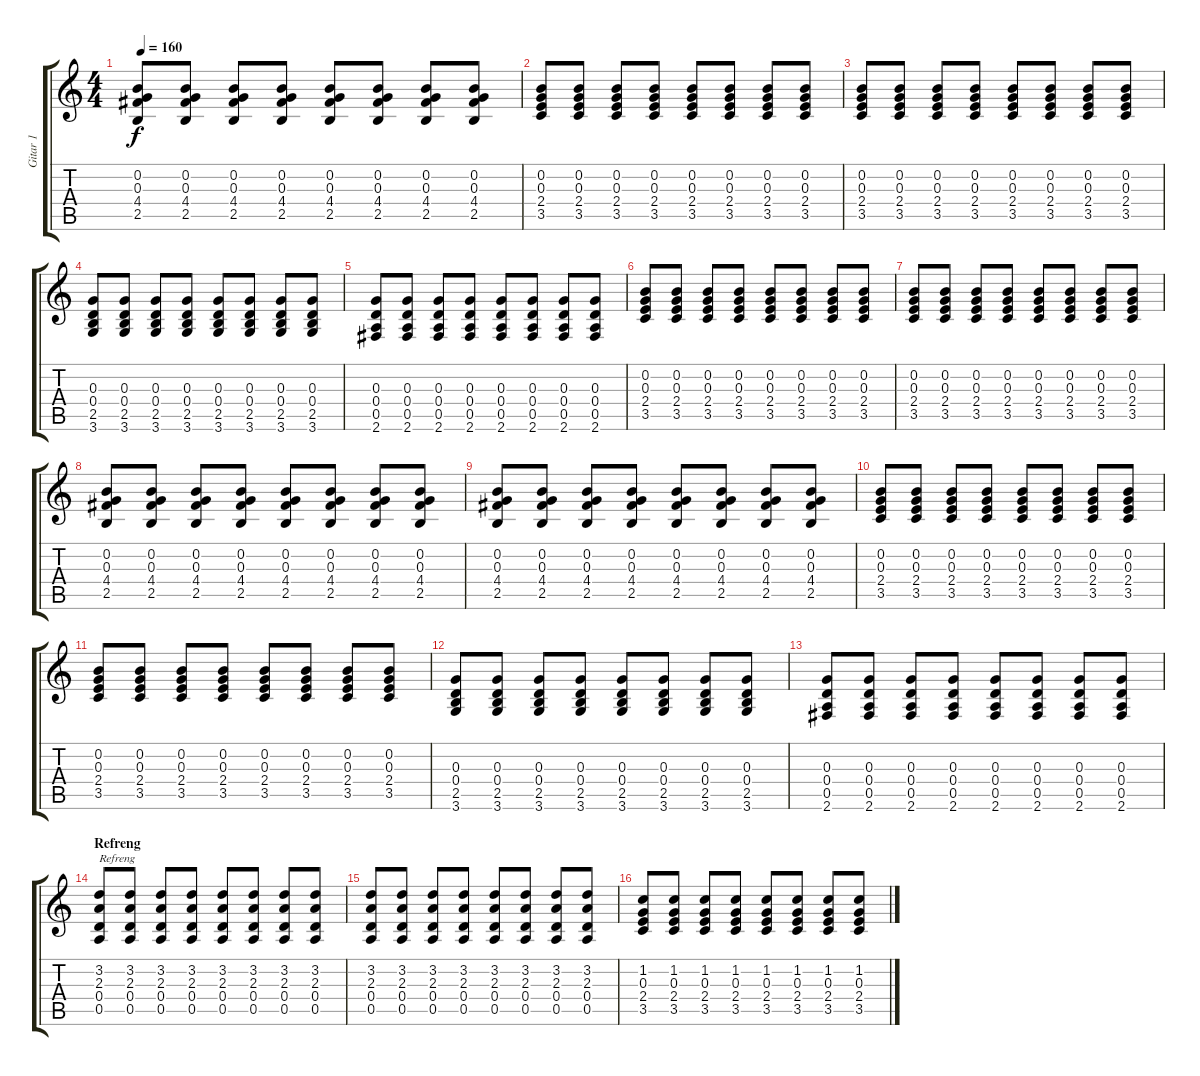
\track ("Gitar 1" "Gitar 1") {instrument overdrivenguitar}
\staff {score tabs}
\tuning (E4 B3 G3 D3 A2 E2) {hide}
\ts (4 4)
\tempo 160
\clef g2
\ks c
(0.2 0.3 4.4 2.5).8{dy f} (0.2 0.3 4.4 2.5).8 (0.2 0.3 4.4 2.5).8 (0.2 0.3 4.4 2.5).8 (0.2 0.3 4.4 2.5).8 (0.2 0.3 4.4 2.5).8 (0.2 0.3 4.4 2.5).8 (0.2 0.3 4.4 2.5).8 |
(0.2 0.3 2.4 3.5).8 (0.2 0.3 2.4 3.5).8 (0.2 0.3 2.4 3.5).8 (0.2 0.3 2.4 3.5).8 (0.2 0.3 2.4 3.5).8 (0.2 0.3 2.4 3.5).8 (0.2 0.3 2.4 3.5).8 (0.2 0.3 2.4 3.5).8 |
(0.2 0.3 2.4 3.5).8 (0.2 0.3 2.4 3.5).8 (0.2 0.3 2.4 3.5).8 (0.2 0.3 2.4 3.5).8 (0.2 0.3 2.4 3.5).8 (0.2 0.3 2.4 3.5).8 (0.2 0.3 2.4 3.5).8 (0.2 0.3 2.4 3.5).8 |
(0.3 0.4 2.5 3.6).8 (0.3 0.4 2.5 3.6).8 (0.3 0.4 2.5 3.6).8 (0.3 0.4 2.5 3.6).8 (0.3 0.4 2.5 3.6).8 (0.3 0.4 2.5 3.6).8 (0.3 0.4 2.5 3.6).8 (0.3 0.4 2.5 3.6).8 |
(0.3 0.4 0.5 2.6).8 (0.3 0.4 0.5 2.6).8 (0.3 0.4 0.5 2.6).8 (0.3 0.4 0.5 2.6).8 (0.3 0.4 0.5 2.6).8 (0.3 0.4 0.5 2.6).8 (0.3 0.4 0.5 2.6).8 (0.3 0.4 0.5 2.6).8 |
(0.2 0.3 2.4 3.5).8 (0.2 0.3 2.4 3.5).8 (0.2 0.3 2.4 3.5).8 (0.2 0.3 2.4 3.5).8 (0.2 0.3 2.4 3.5).8 (0.2 0.3 2.4 3.5).8 (0.2 0.3 2.4 3.5).8 (0.2 0.3 2.4 3.5).8 |
(0.2 0.3 2.4 3.5).8 (0.2 0.3 2.4 3.5).8 (0.2 0.3 2.4 3.5).8 (0.2 0.3 2.4 3.5).8 (0.2 0.3 2.4 3.5).8 (0.2 0.3 2.4 3.5).8 (0.2 0.3 2.4 3.5).8 (0.2 0.3 2.4 3.5).8 |
(0.2 0.3 4.4 2.5).8 (0.2 0.3 4.4 2.5).8 (0.2 0.3 4.4 2.5).8 (0.2 0.3 4.4 2.5).8 (0.2 0.3 4.4 2.5).8 (0.2 0.3 4.4 2.5).8 (0.2 0.3 4.4 2.5).8 (0.2 0.3 4.4 2.5).8 |
(0.2 0.3 4.4 2.5).8 (0.2 0.3 4.4 2.5).8 (0.2 0.3 4.4 2.5).8 (0.2 0.3 4.4 2.5).8 (0.2 0.3 4.4 2.5).8 (0.2 0.3 4.4 2.5).8 (0.2 0.3 4.4 2.5).8 (0.2 0.3 4.4 2.5).8 |
(0.2 0.3 2.4 3.5).8 (0.2 0.3 2.4 3.5).8 (0.2 0.3 2.4 3.5).8 (0.2 0.3 2.4 3.5).8 (0.2 0.3 2.4 3.5).8 (0.2 0.3 2.4 3.5).8 (0.2 0.3 2.4 3.5).8 (0.2 0.3 2.4 3.5).8 |
(0.2 0.3 2.4 3.5).8 (0.2 0.3 2.4 3.5).8 (0.2 0.3 2.4 3.5).8 (0.2 0.3 2.4 3.5).8 (0.2 0.3 2.4 3.5).8 (0.2 0.3 2.4 3.5).8 (0.2 0.3 2.4 3.5).8 (0.2 0.3 2.4 3.5).8 |
(0.3 0.4 2.5 3.6).8 (0.3 0.4 2.5 3.6).8 (0.3 0.4 2.5 3.6).8 (0.3 0.4 2.5 3.6).8 (0.3 0.4 2.5 3.6).8 (0.3 0.4 2.5 3.6).8 (0.3 0.4 2.5 3.6).8 (0.3 0.4 2.5 3.6).8 |
(0.3 0.4 0.5 2.6).8 (0.3 0.4 0.5 2.6).8 (0.3 0.4 0.5 2.6).8 (0.3 0.4 0.5 2.6).8 (0.3 0.4 0.5 2.6).8 (0.3 0.4 0.5 2.6).8 (0.3 0.4 0.5 2.6).8 (0.3 0.4 0.5 2.6).8 |
\section ("" "Refreng")
(3.2 2.3 0.4 0.5).8{txt "Refreng"} (3.2 2.3 0.4 0.5).8 (3.2 2.3 0.4 0.5).8 (3.2 2.3 0.4 0.5).8 (3.2 2.3 0.4 0.5).8 (3.2 2.3 0.4 0.5).8 (3.2 2.3 0.4 0.5).8 (3.2 2.3 0.4 0.5).8 |
(3.2 2.3 0.4 0.5).8 (3.2 2.3 0.4 0.5).8 (3.2 2.3 0.4 0.5).8 (3.2 2.3 0.4 0.5).8 (3.2 2.3 0.4 0.5).8 (3.2 2.3 0.4 0.5).8 (3.2 2.3 0.4 0.5).8 (3.2 2.3 0.4 0.5).8 |
(1.2 0.3 2.4 3.5).8 (1.2 0.3 2.4 3.5).8 (1.2 0.3 2.4 3.5).8 (1.2 0.3 2.4 3.5).8 (1.2 0.3 2.4 3.5).8 (1.2 0.3 2.4 3.5).8 (1.2 0.3 2.4 3.5).8 (1.2 0.3 2.4 3.5).8
